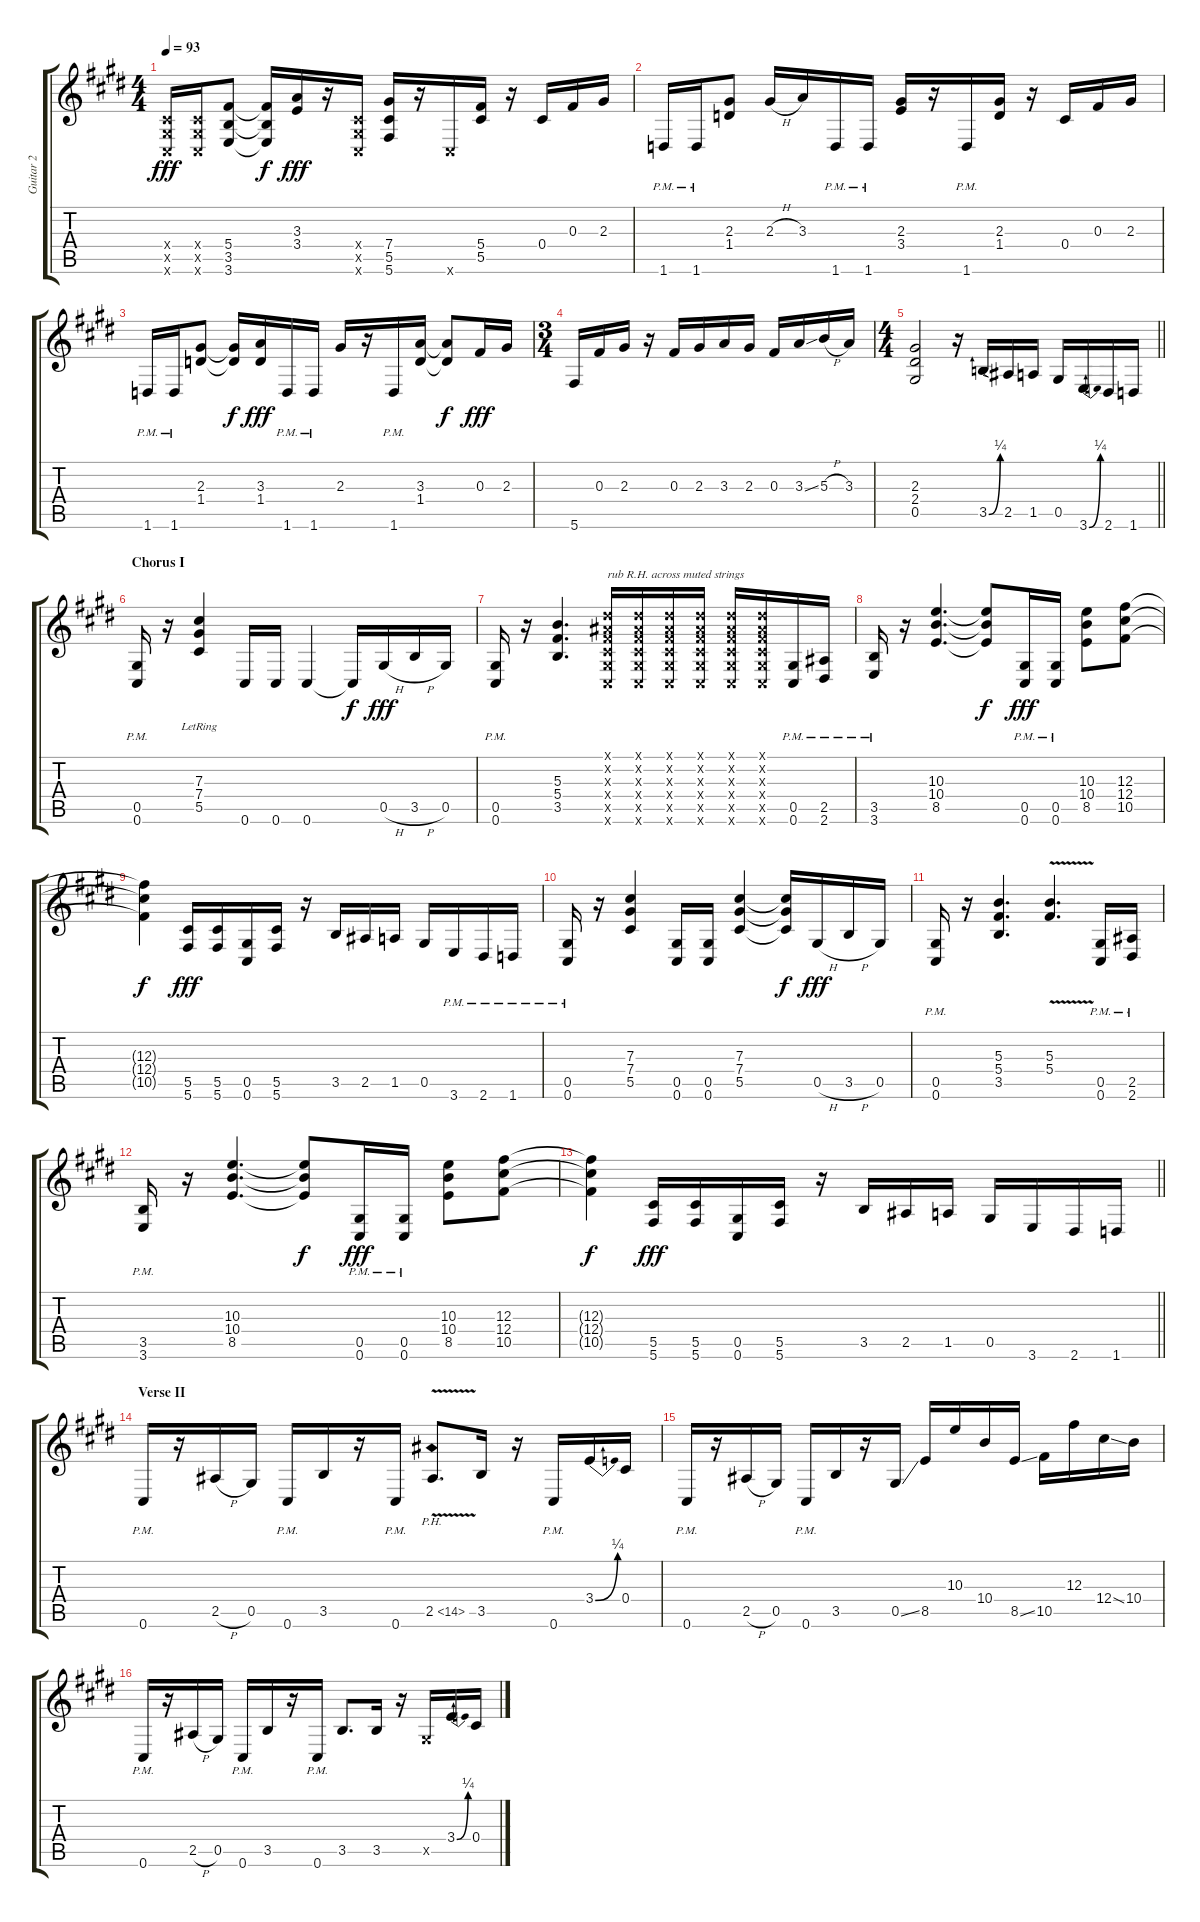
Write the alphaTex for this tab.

\track ("Guitar 2" "Guitar 2") {instrument distortionguitar}
\staff {score tabs}
\tuning (Eb4 Bb3 Gb3 Db3 Ab2 Db2) {hide}
\ts (4 4)
\tempo 93
\clef g2
\ks e
(0.4{x} 0.5{x} 0.6{x}).16{dy fff} (0.4{x} 0.5{x} 0.6{x}).16 (5.4 3.5 3.6).8 (5.4{t} 3.5{t} 3.6{t}).16{dy f} (3.3 3.4).16{dy fff} r.16 (0.4{x} 0.5{x} 0.6{x}).16 (7.4 5.5 5.6).16 r.16 0.6{x}.16 (5.4 5.5).16 r.16 0.4.16 0.3.16 2.3.16 |
1.6{pm}.16 1.6{pm}.16 (2.3 1.4).8 2.3{h}.16 3.3.16 1.6{pm}.16 1.6{pm}.16 (2.3 3.4).16 r.16 1.6{pm}.16 (2.3 1.4).16 r.16 0.4.16 0.3.16 2.3.16 |
1.6{pm}.16 1.6{pm}.16 (2.3 1.4).8 (2.3{t} 1.4{t}).16{dy f} (3.3 1.4).16{dy fff} 1.6{pm}.16 1.6{pm}.16 2.3.16 r.16 1.6{pm}.16 (3.3 1.4).16 (3.3{t} 1.4{t}).8{dy f} 0.3.16{dy fff} 2.3.16 |
\ts (3 4)
5.6.16 0.3.16 2.3.16 r.16 0.3.16 2.3.16 3.3.16 2.3.16 0.3.16 3.3{ss}.16 5.3{h}.16 3.3.16 |
\ts (4 4)
\barLineRight lightlight
(2.3 2.4 0.5).2 r.16 3.5{be (bend 0 0 60 1)}.16 2.5.16 1.5.16 0.5.16 3.6{be (bend 0 0 60 1)}.16 2.6.16 1.6.16 |
\section ("" "Chorus I")
(0.5{pm} 0.6{pm}).16 r.16 (7.3{lr} 7.4{lr} 5.5{lr}).4 0.6.16 0.6.16 0.6.4 0.6{t}.16{dy f} 0.5{h}.16{dy fff} 3.5{h}.16 0.5.16 |
(0.5 0.6{pm}).16 r.16 (5.3 5.4 3.5).4{d} (0.1{x} 0.2{x} 0.3{x} 0.4{x} 0.5{x} 0.6{x}).16{txt "rub R.H. across muted strings"} (0.1{x} 0.2{x} 0.3{x} 0.4{x} 0.5{x} 0.6{x}).16 (0.1{x} 0.2{x} 0.3{x} 0.4{x} 0.5{x} 0.6{x}).16 (0.1{x} 0.2{x} 0.3{x} 0.4{x} 0.5{x} 0.6{x}).16 (0.1{x} 0.2{x} 0.3{x} 0.4{x} 0.5{x} 0.6{x}).16 (0.1{x} 0.2{x} 0.3{x} 0.4{x} 0.5{x} 0.6{x}).16 (0.5{pm} 0.6{pm}).16 (2.5{pm} 2.6{pm}).16 |
(3.5{pm} 3.6{pm}).16 r.16 (10.3 10.4 8.5).4{d} (10.3{t} 10.4{t} 8.5{t}).8{dy f} (0.5{pm} 0.6{pm}).16{dy fff} (0.5{pm} 0.6{pm}).16 (10.3 10.4 8.5).8 (12.3 12.4 10.5).8 |
(12.3{t} 12.4{t} 10.5{t}).4{dy f} (5.5 5.6).16{dy fff} (5.5 5.6).16 (0.5 0.6).16 (5.5 5.6).16 r.16 3.5.16 2.5.16 1.5.16 0.5.16 3.6{pm}.16 2.6{pm}.16 1.6{pm}.16 |
(0.5{pm} 0.6{pm}).16 r.16 (7.3 7.4 5.5).4 (0.5 0.6).16 (0.5 0.6).16 (7.3 7.4 5.5).4 (7.3{t} 7.4{t} 5.5{t}).16{dy f} 0.5{h}.16{dy fff} 3.5{h}.16 0.5.16 |
(0.5{pm} 0.6{pm}).16 r.16 (5.3 5.4 3.5).4{d} (5.3{v} 5.4{v}).4{d} (0.5{pm} 0.6{pm}).16 (2.5{pm} 2.6{pm}).16 |
(3.5{pm} 3.6{pm}).16 r.16 (10.3 10.4 8.5).4{d} (10.3{t} 10.4{t} 8.5{t}).8{dy f} (0.5{pm} 0.6{pm}).16{dy fff} (0.5{pm} 0.6{pm}).16 (10.3 10.4 8.5).8 (12.3 12.4 10.5).8 |
\barLineRight lightlight
(12.3{t} 12.4{t} 10.5{t}).4{dy f} (5.5 5.6).16{dy fff} (5.5 5.6).16 (0.5 0.6).16 (5.5 5.6).16 r.16 3.5.16 2.5.16 1.5.16 0.5.16 3.6.16 2.6.16 1.6.16 |
\section ("" "Verse II")
0.6{pm}.16 r.16 2.5{h}.16 0.5.16 0.6{pm}.16 3.5.16 r.16 0.6{pm}.16 2.5{ph 12 v}.8{d} 3.5.16 r.16 0.6{pm}.16 3.4{be (bend 0 0 60 1)}.16 0.4.16 |
0.6{pm}.16 r.16 2.5{h}.16 0.5.16 0.6{pm}.16 3.5.16 r.16 0.5{ss}.16 8.5.16 10.3.16 10.4.16 8.5{ss}.16 10.5.16 12.3.16 12.4{ss}.16 10.4.16 |
0.6{pm}.16 r.16 2.5{h}.16 0.5.16 0.6{pm}.16 3.5.16 r.16 0.6{pm}.16 3.5.8{d} 3.5.16 r.16 0.5{x}.16 3.4{be (bend 0 0 60 1)}.16 0.4.16
